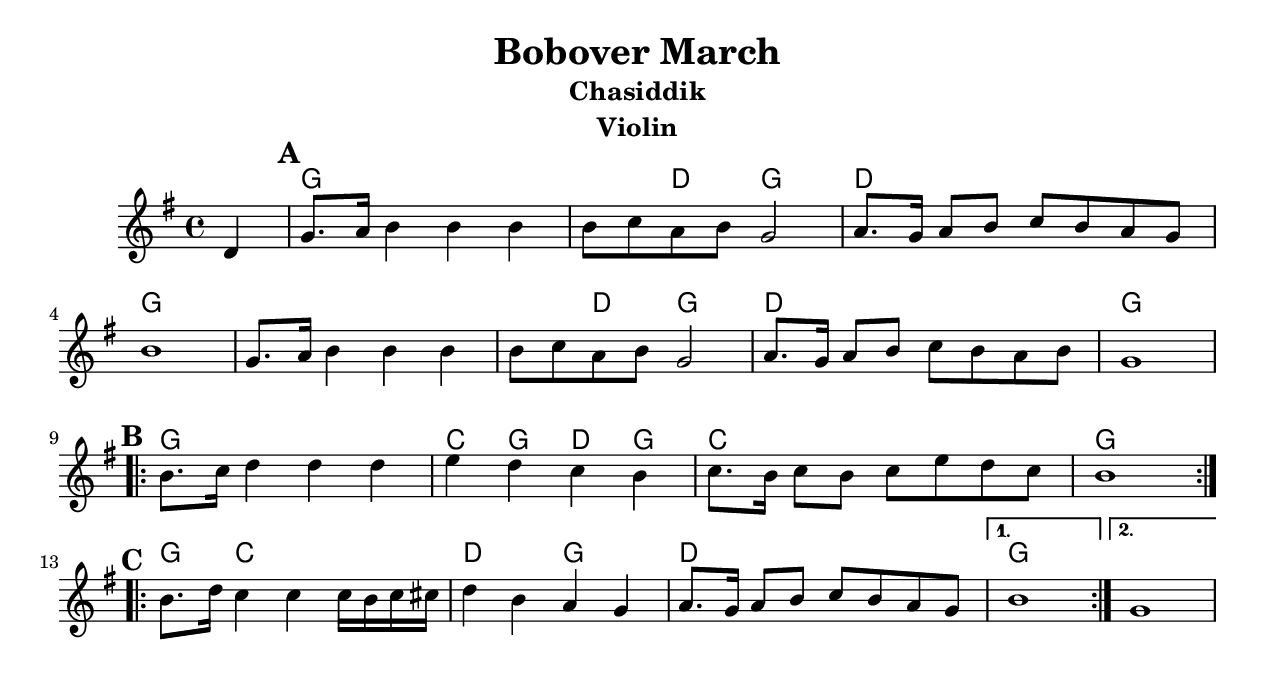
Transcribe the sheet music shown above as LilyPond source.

\version "2.18.0"
\include "english.ly"
\paper{
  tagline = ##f
  print-all-headers = ##t
  #(set-paper-size "letter")
}
date = #(strftime "%d-%m-%Y" (localtime (current-time)))

%\markup{ \italic{ " Updated " \date  }  }

%\markup{ Got something to say? }

global = {
  \clef treble
  \key g \major
  \time 4/4
  \set Score.markFormatter = #format-mark-box-alphabet
}

%#################################### Melody ########################
melody = \relative c' {
  \global

  \partial 4*1 d4    %lead in notes
  \mark \default
  g8. a16 b4 b b
  b8 c a b g2
  a8. g16 a8 b c b a g
  b1

  g8. a16 b4 b b
  b8 c a b g2
  a8. g16 a8 b c b a b
  g1

  \repeat volta 2{
    \mark \default
    b8. c16 d4 d  d|
    e4 d c b
    c8. b16 c8 b c e d c
    b1
  }
  %\alternative { { }{ } }

  \repeat volta 2{
    \mark \default
    b8. d16 c4 c c16 b c cs|
    d4 b a g
    a8. g16 a8 b c b a g

  }
  \alternative { {b1 }{g1 } }

}
%################################# Lyrics #####################
%\addlyrics{  }
%################################# Chords #######################
harmonies = \chordmode {
  s4
  g4*5
  d4
  g2
  d1
  g4*9
  d4
  g2
  d1
  g1
  %
  g1
  c4
  g4
  d4 %?
  g4
  c1
  g1
  %
  g4
  c4*3
  d2
  g2
  d1
  g1*2

}

\score {
  <<
    \new ChordNames {
      \set chordChanges = ##f
      \harmonies
    }
    \new Staff
    \melody
  >>
  \header{
    title= "Bobover March"
    subtitle="Chasiddik"
    composer= ""
    instrument = "Violin"
    arranger= ""
  }
  \midi{\tempo 4 = 120}
  \layout{indent = 1.0\cm}
}
%{
% more verses:
\markup{}
\markup {
  \fill-line {
    \hspace #0.1 % distance from left margin
    \column {
      \line { "1."
	\column {
	  ""
	}
      }
      \hspace #0.2 % vertical distance between verses
      \line { "2."
	\column {
	 ""
	}
      }
    }
    \hspace #0.1  % horiz. distance between columns
    \column {
      \line { "3."
	\column {
	  ""
	}
      }
      \hspace #0.2 % distance between verses
      \line { "4."
	\column {
	 ""
	}
      }
    }
    \hspace #0.1 % distance to right margin
  }
}

%}
